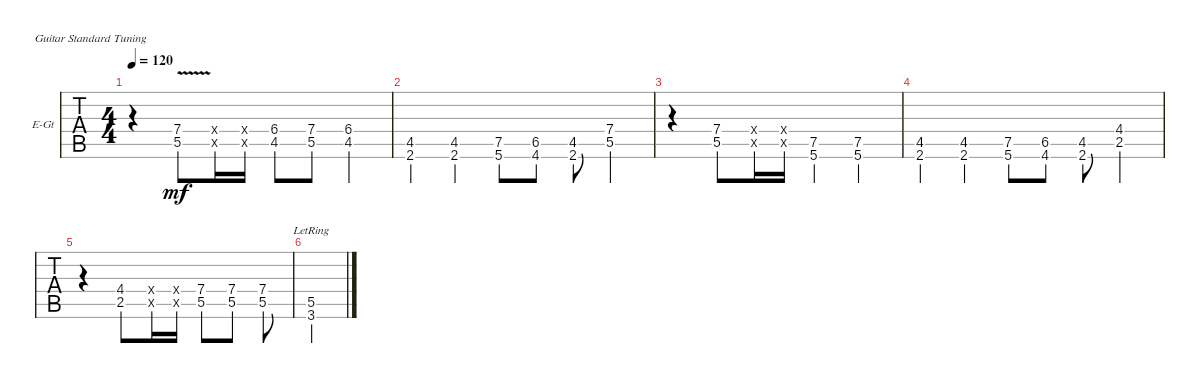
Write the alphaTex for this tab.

\defaultSystemsLayout 4
\bracketExtendMode groupsimilarinstruments
\firstSystemTrackNameOrientation horizontal
\otherSystemsTrackNameOrientation horizontal
\track ("Electric Guitar" "E-Gt") {instrument electricguitarclean}
\staff {tabs}
\tuning (E4 B3 G3 D3 A2 E2)
\ts (4 4)
\tempo 120
\clef g2
\ks c
r.4{dy mf} (5.5 7.4{v}).8 (0.5{x} 0.4{x}).16 (0.5{x} 0.4{x}).16 (4.5 6.4).8 (5.5 7.4).8 (4.5 6.4).4 |
(2.6 4.5).4 (2.6 4.5).4 (5.6 7.5).8 (4.6 6.5).8 (2.6 4.5).8 (5.5 7.4).4 |
r.4 (5.5 7.4).8 (0.5{x} 0.4{x}).16 (0.5{x} 0.4{x}).16 (5.6 7.5).4 (5.6 7.5).4 |
(2.6 4.5).4 (2.6 4.5).4 (5.6 7.5).8 (4.6 6.5).8 (2.6 4.5).8 (2.5 4.4).4 |
r.4 (2.5 4.4).8 (0.5{x} 0.4{x}).16 (0.5{x} 0.4{x}).16 (5.5 7.4).8 (5.5 7.4).8 (5.5 7.4).8 |
(3.6 5.5{lr}).4
